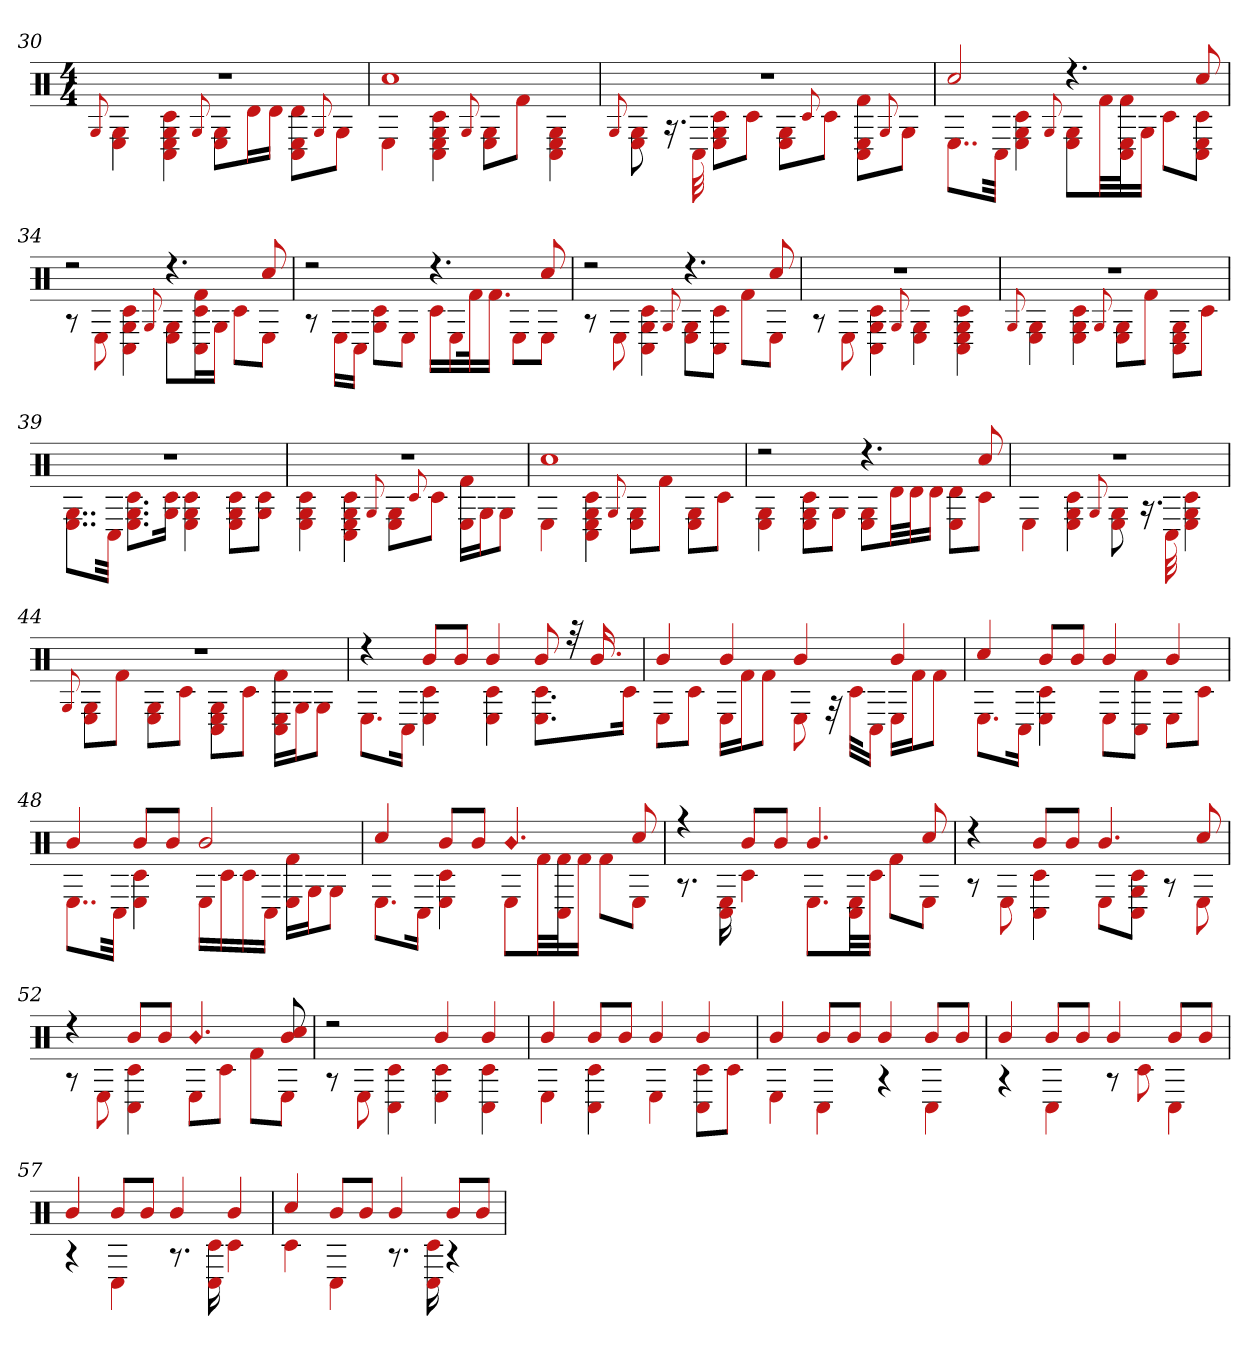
**kern
*part1
*staff1
*clefX
*k[]
*M4/4
=30
*^
.	8qqG
1r	4E 4G
.	4C# 4c# 4E 4G
.	8qqG
.	8G 8EL
.	16dL
.	16dJJ
.	8C# 8d 8EL
.	8qqG
.	8GJ
=31	=31
1cc#	4E
.	4C# 4c# 4E 4G
.	8qqG
.	8E 8GL
.	8f#J
.	4C# 4G 4E
=32	=32
.	8qqG
1r	8G 8E
.	16.r
.	32C#
.	8E 8c# 8GL
.	8c#J
.	8G 8EL
.	8qqc#
.	8c#J
.	8C# 8f# 8EL
.	8qqG
.	8GJ
=33	=33
2cc#	8..EL
.	32C#Jkk
.	4E 4G 4c#
.	8qqG
4.r	8G 8EL
.	32f#LL
.	32f# 32C# 32EJ
.	16GJJ
.	8c#L
8cc#	8c# 8C# 8EJ
=34	=34
2r	8r
.	8E
.	4C# 4c# 4G
.	8qqG
4.r	8G 8EL
.	16c# 16f# 16C#L
.	16GJJ
.	8c#L
8cc#	8EJ
=35	=35
2r	8r
.	16ELL
.	16C#JJ
.	8c# 8GL
.	8EJ
4.r	16c#LL
.	16E
.	32f#k
.	16.f#JJ
.	8EL
8cc#	8EJ
=36	=36
2r	8r
.	8E
.	4C# 4c# 4G
.	8qqG
4.r	8G 8EL
.	8C# 8c#J
.	8f#L
8cc#	8EJ
=37	=37
1r	8r
.	8E
.	4C# 4c# 4G
.	8qqG
.	4G 4E
.	4C# 4E 4c# 4G
=38	=38
.	8qqG
1r	4E 4G
.	4E 4c# 4G
.	8qqG
.	8G 8EL
.	8f#J
.	8C# 8E 8GL
.	8c#J
=39	=39
1r	8..E 8..GL
.	32C#Jkk
.	8.E 8.c# 8.GL
.	16G 16c#Jk
.	4c# 4E 4G
.	8c# 8E 8GL
.	8c# 8GJ
=40	=40
1r	4c# 4E 4G
.	4C# 4c# 4G 4E
.	8qqG
.	8G 8EL
.	8qqc#
.	8c#J
.	16f# 16ELL
.	16GJ
.	8GJ
=41	=41
1cc#	4E
.	4C# 4E 4c# 4G
.	8qqG
.	8E 8GL
.	8f#J
.	8E 8GL
.	8c#J
=42	=42
2r	4E 4G
.	8E 8c# 8GL
.	8GJ
4.r	8G 8EL
.	32dLL
.	32dJ
.	16dJJ
.	8E 8dL
8cc#	8c#J
=43	=43
1r	4E
.	4c# 4E 4G
.	8qqG
.	8G 8E
.	16.r
.	32C#
.	4c# 4G 4E
=44	=44
.	8qqG
1r	8E 8GL
.	8f#J
.	8E 8GL
.	8c#J
.	8C# 8E 8GL
.	8c#J
.	16C# 16E 16f#LL
.	16GJ
.	8GJ
=45	=45
4r	8.EL
.	16C#Jk
8bL	4E 4c#
8bJ	.
4b	4c# 4E
8b	8.c# 8.EL
32r	.
16.b	.
.	16c#Jk
=46	=46
4b	8EL
.	8c#J
4b	16ELL
.	16f#J
.	8f#J
4b	8E
.	32r
.	32c#KLL
.	16C#JJ
4b	16ELL
.	16f#J
.	8f#J
=47	=47
4cc#	8.EL
.	16C#Jk
8bL	4c# 4E
8bJ	.
4b	8EL
.	8f# 8C#J
4b	8EL
.	8c#J
=48	=48
4b	8..EL
.	32C#Jkk
8bL	4E 4c#
8bJ	.
2b	16ELL
.	16c#
.	16c#
.	16C#JJ
.	16f# 16ELL
.	16GJ
.	8GJ
=49	=49
4cc#	8.EL
.	16C#Jk
8bL	4c# 4E
8bJ	.
!LO:N:head=diamond	!
4.b	8EL
.	32f#LL
.	32f# 32C#J
.	16f#JJ
.	8f#L
8cc#	8EJ
=50	=50
4r	8.r
.	16E 16C#
8bL	4c#
8bJ	.
4.b	8.EL
.	32E 32C#LL
.	32c#JJJ
.	8f#L
8cc#	8EJ
=51	=51
4r	8r
.	8E
8bL	4C# 4c#
8bJ	.
4.b	8EL
.	8G 8c# 8C#J
.	8r
8cc#	8E
=52	=52
4r	8r
.	8E
8bL	4C# 4c#
8bJ	.
!LO:N:head=diamond	!
4.b	8EL
.	8c#J
.	8f#L
8cc# 8b	8EJ
=53	=53
2r	8r
.	8E
.	4C# 4c#
4b	4E 4c#
4b	4C# 4c#
=54	=54
4b	4E
8bL	4C# 4c#
8bJ	.
4b	4E
4b	8C# 8c#L
.	8c#J
=55	=55
4b	4E
8bL	4C#
8bJ	.
4b	4r
8bL	4C#
8bJ	.
=56	=56
4b	4r
8bL	4C#
8bJ	.
4b	8r
.	8c#
8bL	4C#
8bJ	.
=57	=57
4b	4r
8bL	4C#
8bJ	.
4b	8.r
.	16c# 16C#
4b	4c#
=58	=58
4cc#	4c#
8bL	4C#
8bJ	.
4b	8.r
.	16c# 16C#
8bL	4r
8bJ	.
*v	*v
=
*-
